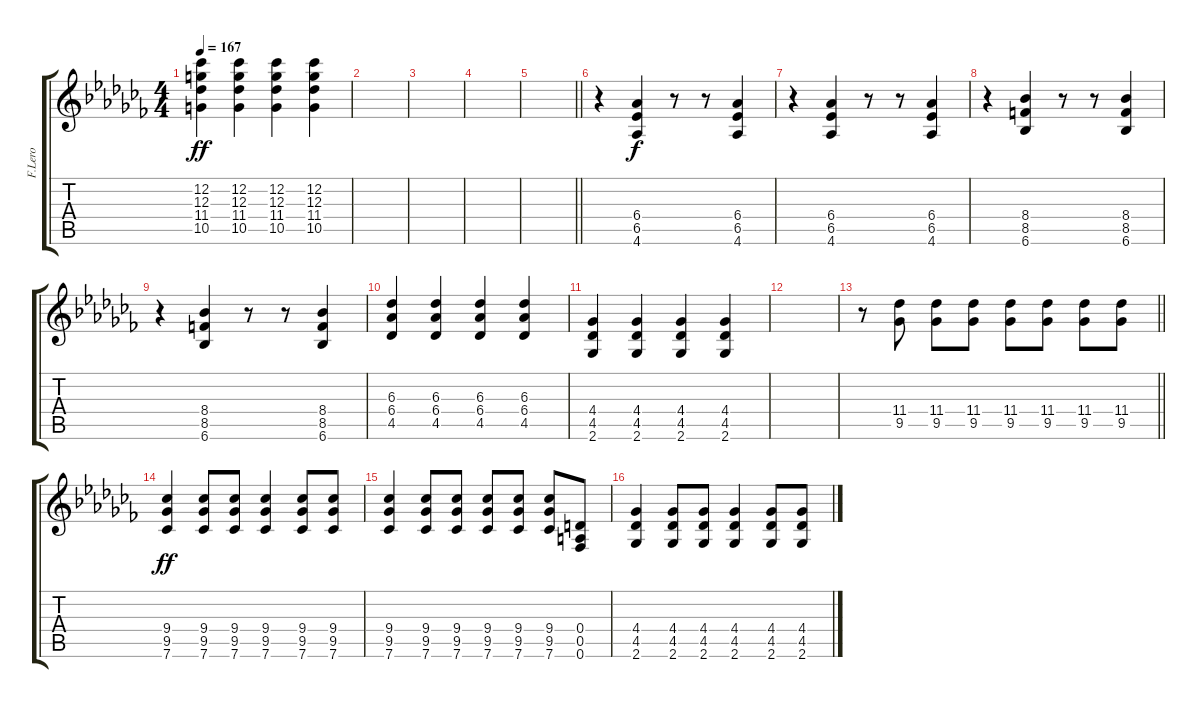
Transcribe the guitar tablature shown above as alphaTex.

\track ("F.Lero" "F.Lero") {instrument distortionguitar}
\staff {score tabs}
\tuning (E4 B3 G3 D3 A2 E2) {hide}
\ts (4 4)
\tempo 167
\clef g2
\ks abminor
(12.2 12.3 11.4 10.5).4{dy ff} (12.2 12.3 11.4 10.5).4 (12.2 12.3 11.4 10.5).4 (12.2 12.3 11.4 10.5).4 |
|
|
|
\barLineRight lightlight
|
r.4 (6.4 6.5 4.6).4{dy f} r.8 r.8 (6.4 6.5 4.6).4 |
r.4 (6.4 6.5 4.6).4 r.8 r.8 (6.4 6.5 4.6).4 |
r.4 (8.4 8.5 6.6).4 r.8 r.8 (8.4 8.5 6.6).4 |
r.4 (8.4 8.5 6.6).4 r.8 r.8 (8.4 8.5 6.6).4 |
(6.3 6.4 4.5).4 (6.3 6.4 4.5).4 (6.3 6.4 4.5).4 (6.3 6.4 4.5).4 |
(4.4 4.5 2.6).4 (4.4 4.5 2.6).4 (4.4 4.5 2.6).4 (4.4 4.5 2.6).4 |
|
\barLineRight lightlight
r.8 (11.4 9.5).8 (11.4 9.5).8 (11.4 9.5).8 (11.4 9.5).8 (11.4 9.5).8 (11.4 9.5).8 (11.4 9.5).8 |
(9.4 9.5 7.6).4{dy ff} (9.4 9.5 7.6).8 (9.4 9.5 7.6).8 (9.4 9.5 7.6).4 (9.4 9.5 7.6).8 (9.4 9.5 7.6).8 |
(9.4 9.5 7.6).4 (9.4 9.5 7.6).8 (9.4 9.5 7.6).8 (9.4 9.5 7.6).8 (9.4 9.5 7.6).8 (9.4 9.5 7.6).8 (0.4 0.5 0.6).8 |
(4.4 4.5 2.6).4 (4.4 4.5 2.6).8 (4.4 4.5 2.6).8 (4.4 4.5 2.6).4 (4.4 4.5 2.6).8 (4.4 4.5 2.6).8
